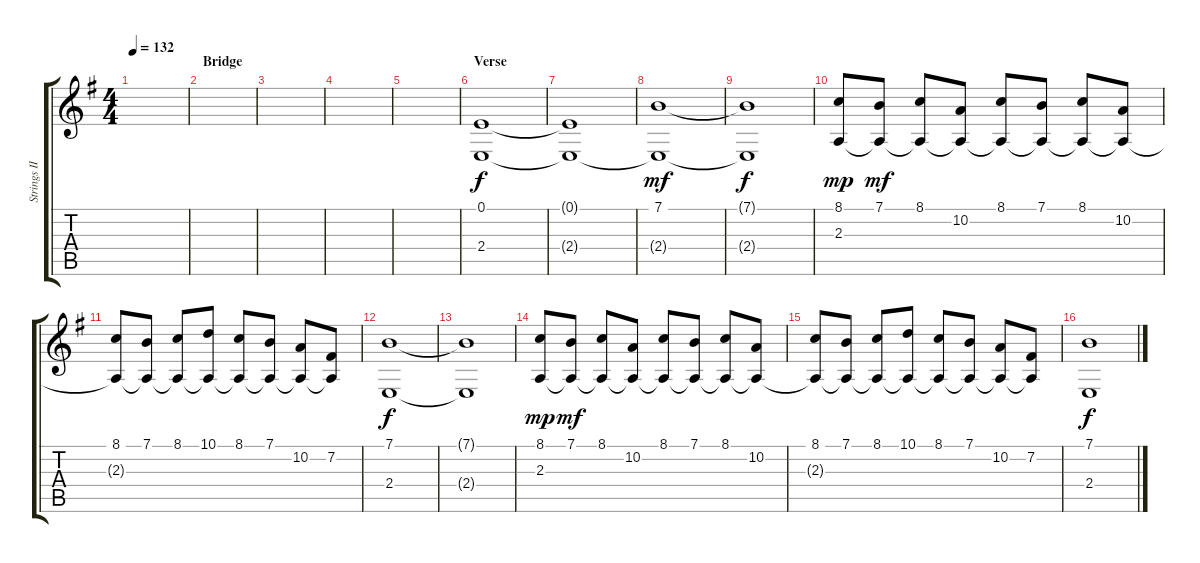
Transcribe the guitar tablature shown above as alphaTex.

\track ("Strings II - Coen Janssen" "Strings II") {instrument stringensemble1}
\staff {score tabs}
\tuning (E4 B3 G3 D3 A2 E2) {hide}
\ts (4 4)
\tempo 132
\clef g2
\ks g
|
\section ("" "Bridge")
|
|
|
|
\section ("" "Verse")
(0.1 2.4).1{balance 4} |
(0.1{t} 2.4{t}).1{dy f} |
(7.1 2.4{t}).1{dy mf} |
(7.1{t} 2.4{t}).1{dy f} |
(8.1 2.3).8{dy mp} (7.1 2.3{t}).8{dy mf} (8.1 2.3{t}).8 (10.2 2.3{t}).8 (8.1 2.3{t}).8 (7.1 2.3{t}).8 (8.1 2.3{t}).8 (10.2 2.3{t}).8 |
(8.1 2.3{t}).8 (7.1 2.3{t}).8 (8.1 2.3{t}).8 (10.1 2.3{t}).8 (8.1 2.3{t}).8 (7.1 2.3{t}).8 (10.2 2.3{t}).8 (7.2 2.3{t}).8 |
(7.1 2.4).1{dy f} |
(7.1{t} 2.4{t}).1 |
(8.1 2.3).8{dy mp} (7.1 2.3{t}).8{dy mf} (8.1 2.3{t}).8 (10.2 2.3{t}).8 (8.1 2.3{t}).8 (7.1 2.3{t}).8 (8.1 2.3{t}).8 (10.2 2.3{t}).8 |
(8.1 2.3{t}).8 (7.1 2.3{t}).8 (8.1 2.3{t}).8 (10.1 2.3{t}).8 (8.1 2.3{t}).8 (7.1 2.3{t}).8 (10.2 2.3{t}).8 (7.2 2.3{t}).8 |
(7.1 2.4).1{dy f}
